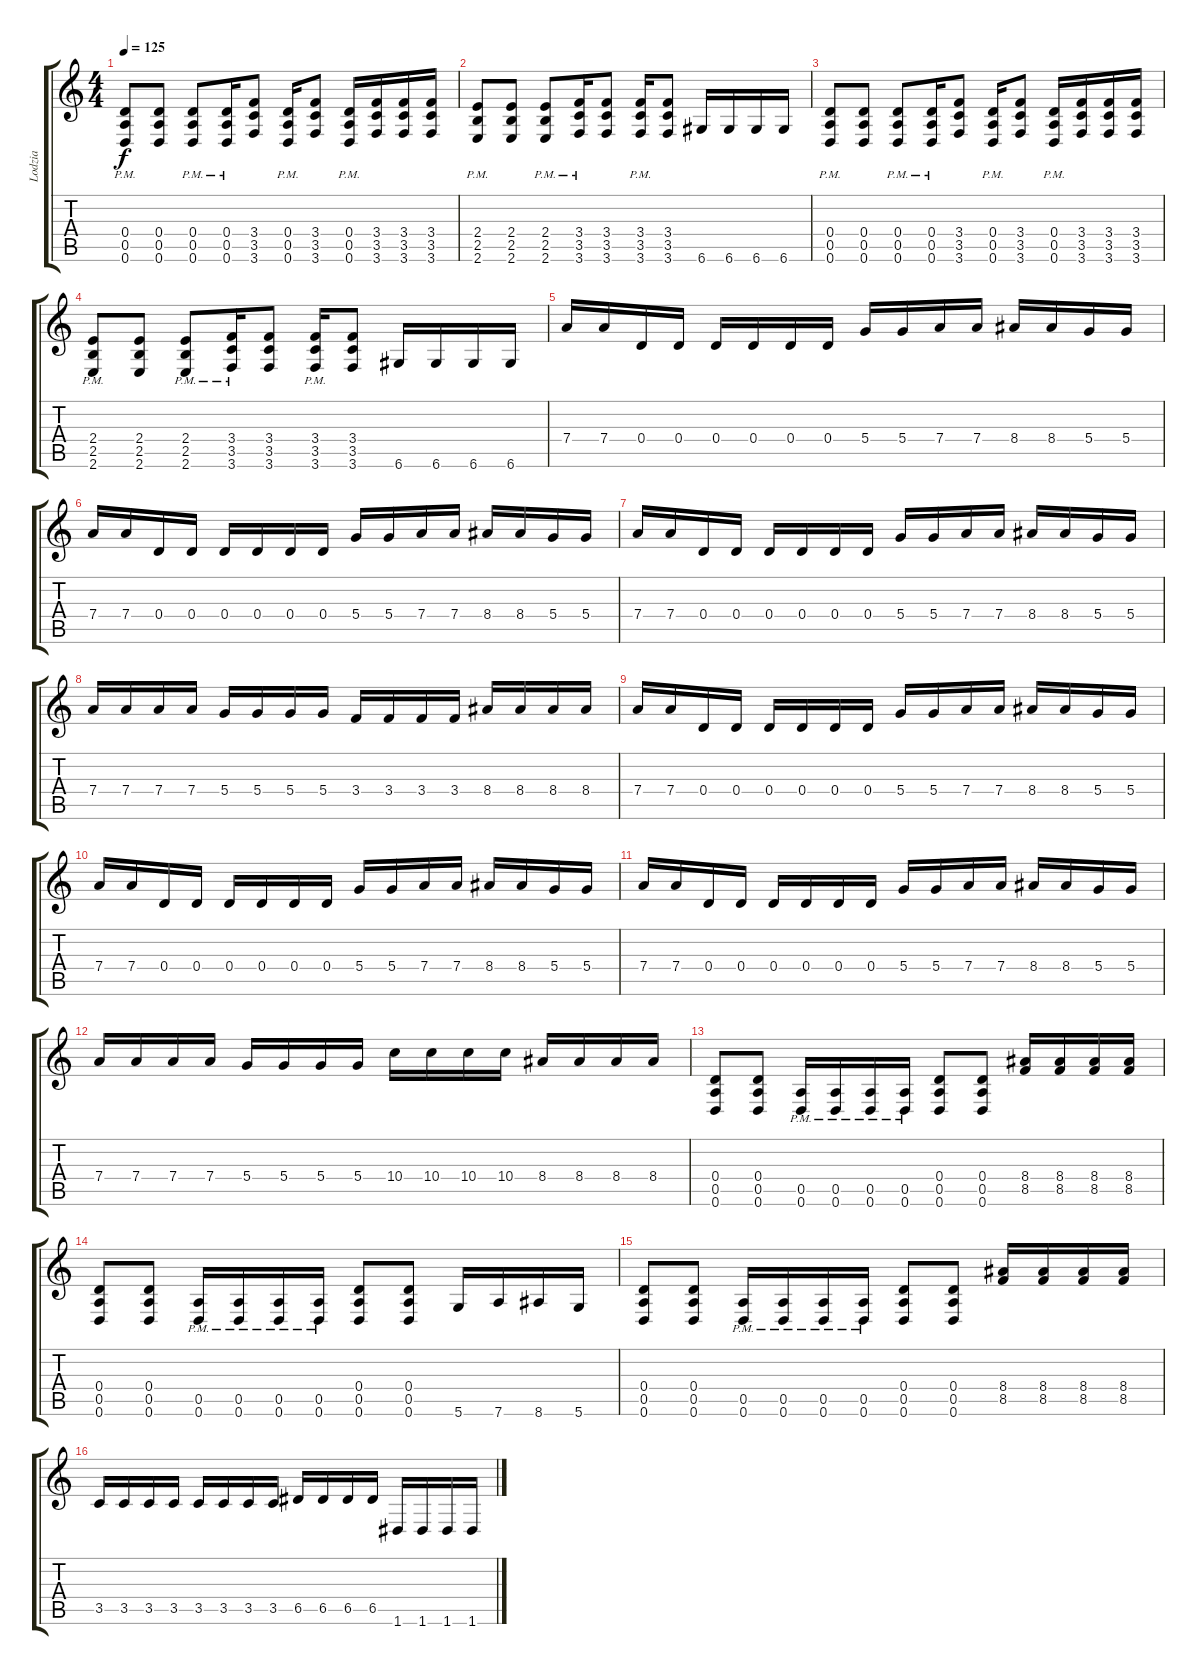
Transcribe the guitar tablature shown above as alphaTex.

\track ("Lodzia" "Lodzia") {instrument distortionguitar}
\staff {score tabs}
\tuning (E4 B3 G3 D3 A2 D2) {hide}
\ts (4 4)
\tempo 125
\clef g2
\ks c
(0.4{pm} 0.5{pm} 0.6{pm}).8{dy f} (0.4 0.5 0.6).8 (0.4{pm} 0.5{pm} 0.6{pm}).8 (0.4{pm} 0.5{pm} 0.6{pm}).16 (3.4 3.5 3.6).8 (0.4{pm} 0.5{pm} 0.6{pm}).16 (3.4 3.5 3.6).8 (0.4{pm} 0.5{pm} 0.6{pm}).16 (3.4 3.5 3.6).16 (3.4 3.5 3.6).16 (3.4 3.5 3.6).16 |
(2.4{pm} 2.5{pm} 2.6{pm}).8 (2.4 2.5 2.6).8 (2.4{pm} 2.5{pm} 2.6{pm}).8 (3.4{pm} 3.5{pm} 3.6{pm}).16 (3.4 3.5 3.6).8 (3.4{pm} 3.5{pm} 3.6{pm}).16 (3.4 3.5 3.6).8 6.6.16 6.6.16 6.6.16 6.6.16 |
(0.4{pm} 0.5{pm} 0.6{pm}).8 (0.4 0.5 0.6).8 (0.4{pm} 0.5{pm} 0.6{pm}).8 (0.4{pm} 0.5{pm} 0.6{pm}).16 (3.4 3.5 3.6).8 (0.4{pm} 0.5{pm} 0.6{pm}).16 (3.4 3.5 3.6).8 (0.4{pm} 0.5{pm} 0.6{pm}).16 (3.4 3.5 3.6).16 (3.4 3.5 3.6).16 (3.4 3.5 3.6).16 |
(2.4{pm} 2.5{pm} 2.6{pm}).8 (2.4 2.5 2.6).8 (2.4{pm} 2.5{pm} 2.6{pm}).8 (3.4{pm} 3.5{pm} 3.6{pm}).16 (3.4 3.5 3.6).8 (3.4{pm} 3.5{pm} 3.6{pm}).16 (3.4 3.5 3.6).8 6.6.16 6.6.16 6.6.16 6.6.16 |
7.4.16 7.4.16 0.4.16 0.4.16 0.4.16 0.4.16 0.4.16 0.4.16 5.4.16 5.4.16 7.4.16 7.4.16 8.4.16 8.4.16 5.4.16 5.4.16 |
7.4.16 7.4.16 0.4.16 0.4.16 0.4.16 0.4.16 0.4.16 0.4.16 5.4.16 5.4.16 7.4.16 7.4.16 8.4.16 8.4.16 5.4.16 5.4.16 |
7.4.16 7.4.16 0.4.16 0.4.16 0.4.16 0.4.16 0.4.16 0.4.16 5.4.16 5.4.16 7.4.16 7.4.16 8.4.16 8.4.16 5.4.16 5.4.16 |
7.4.16 7.4.16 7.4.16 7.4.16 5.4.16 5.4.16 5.4.16 5.4.16 3.4.16 3.4.16 3.4.16 3.4.16 8.4.16 8.4.16 8.4.16 8.4.16 |
7.4.16 7.4.16 0.4.16 0.4.16 0.4.16 0.4.16 0.4.16 0.4.16 5.4.16 5.4.16 7.4.16 7.4.16 8.4.16 8.4.16 5.4.16 5.4.16 |
7.4.16 7.4.16 0.4.16 0.4.16 0.4.16 0.4.16 0.4.16 0.4.16 5.4.16 5.4.16 7.4.16 7.4.16 8.4.16 8.4.16 5.4.16 5.4.16 |
7.4.16 7.4.16 0.4.16 0.4.16 0.4.16 0.4.16 0.4.16 0.4.16 5.4.16 5.4.16 7.4.16 7.4.16 8.4.16 8.4.16 5.4.16 5.4.16 |
7.4.16 7.4.16 7.4.16 7.4.16 5.4.16 5.4.16 5.4.16 5.4.16 10.4.16 10.4.16 10.4.16 10.4.16 8.4.16 8.4.16 8.4.16 8.4.16 |
(0.4 0.5 0.6).8{instrument distortionguitar} (0.4 0.5 0.6).8 (0.5{pm} 0.6{pm}).16 (0.5{pm} 0.6{pm}).16 (0.5{pm} 0.6{pm}).16 (0.5{pm} 0.6{pm}).16 (0.4 0.5 0.6).8 (0.4 0.5 0.6).8 (8.4 8.5).16 (8.4 8.5).16 (8.4 8.5).16 (8.4 8.5).16 |
(0.4 0.5 0.6).8 (0.4 0.5 0.6).8 (0.5{pm} 0.6{pm}).16 (0.5{pm} 0.6{pm}).16 (0.5{pm} 0.6{pm}).16 (0.5{pm} 0.6{pm}).16 (0.4 0.5 0.6).8 (0.4 0.5 0.6).8 5.6.16 7.6.16 8.6.16 5.6.16 |
(0.4 0.5 0.6).8 (0.4 0.5 0.6).8 (0.5{pm} 0.6{pm}).16 (0.5{pm} 0.6{pm}).16 (0.5{pm} 0.6{pm}).16 (0.5{pm} 0.6{pm}).16 (0.4 0.5 0.6).8 (0.4 0.5 0.6).8 (8.4 8.5).16 (8.4 8.5).16 (8.4 8.5).16 (8.4 8.5).16 |
3.5.16 3.5.16 3.5.16 3.5.16 3.5.16 3.5.16 3.5.16 3.5.16 6.5.16 6.5.16 6.5.16 6.5.16 1.6.16 1.6.16 1.6.16 1.6.16
